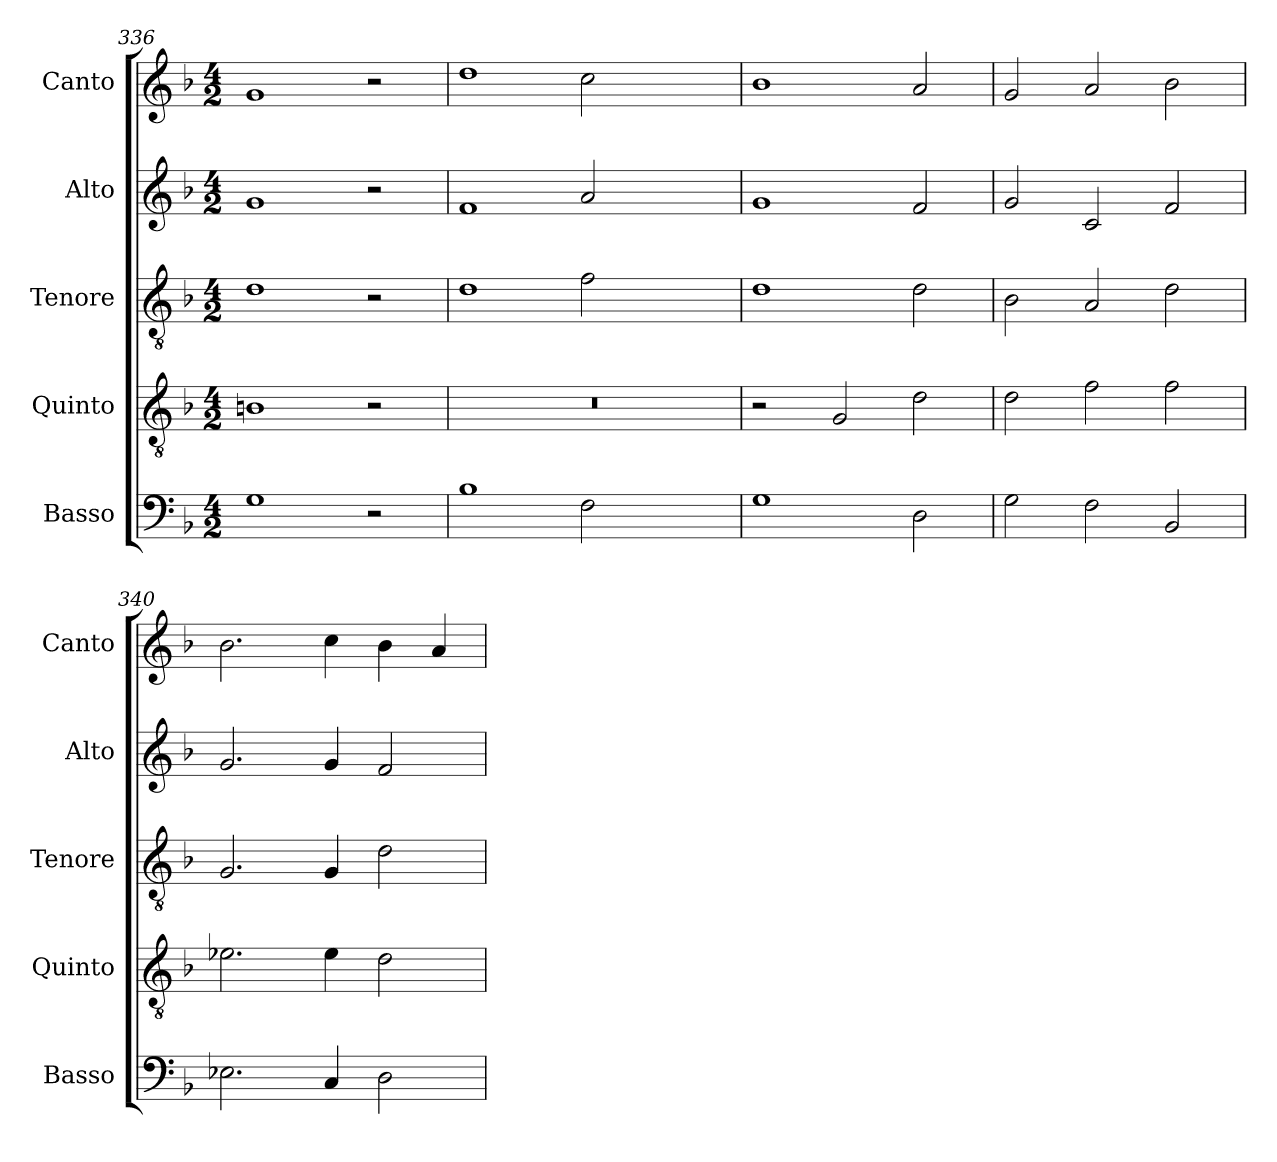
**kern	**kern	**kern	**kern	**kern
*part5	*part4	*part3	*part2	*part1
*staff5	*staff4	*staff3	*staff2	*staff1
*I"Basso	*I"Quinto	*I"Tenore	*I"Alto	*I"Canto
*I'Basso	*I'Quinto	*I'Tenore	*I'Alto	*I'Canto
*clefF4	*clefGv2	*clefGv2	*clefG2	*clefG2
*k[b-]	*k[b-]	*k[b-]	*k[b-]	*k[b-]
*F:	*F:	*F:	*F:	*F:
*M4/2	*M4/2	*M4/2	*M4/2	*M4/2
=336	=336	=336	=336	=336
1G	1Bn	1d	1g	1g
2r	2r	2r	2r	2r
=337	=337	=337	=337	=337
!	!LO:N:vis=1	!	!	!
1B-	0r	1d	1f	1dd
2F\	.	2f\	2a/	2cc\
2ryy	.	2ryy	2ryy	2ryy
=338	=338	=338	=338	=338
1G	2r	1d	1g	1b-
.	2G/	.	.	.
2D\	2d\	2d\	2f/	2a/
=339	=339	=339	=339	=339
2G\	2d\	2B-\	2g/	2g/
2F\	2f\	2A/	2c/	2a/
2BB-/	2f\	2d\	2f/	2b-\
=340	=340	=340	=340	=340
2.E-\	2.e-X\	2.G/	2.g/	2.b-\
4C/	4e-\	4G/	4g/	4cc\
2D\	2d\	2d\	2f/	4b-\
.	.	.	.	4a/
=	=	=	=	=
*-	*-	*-	*-	*-
